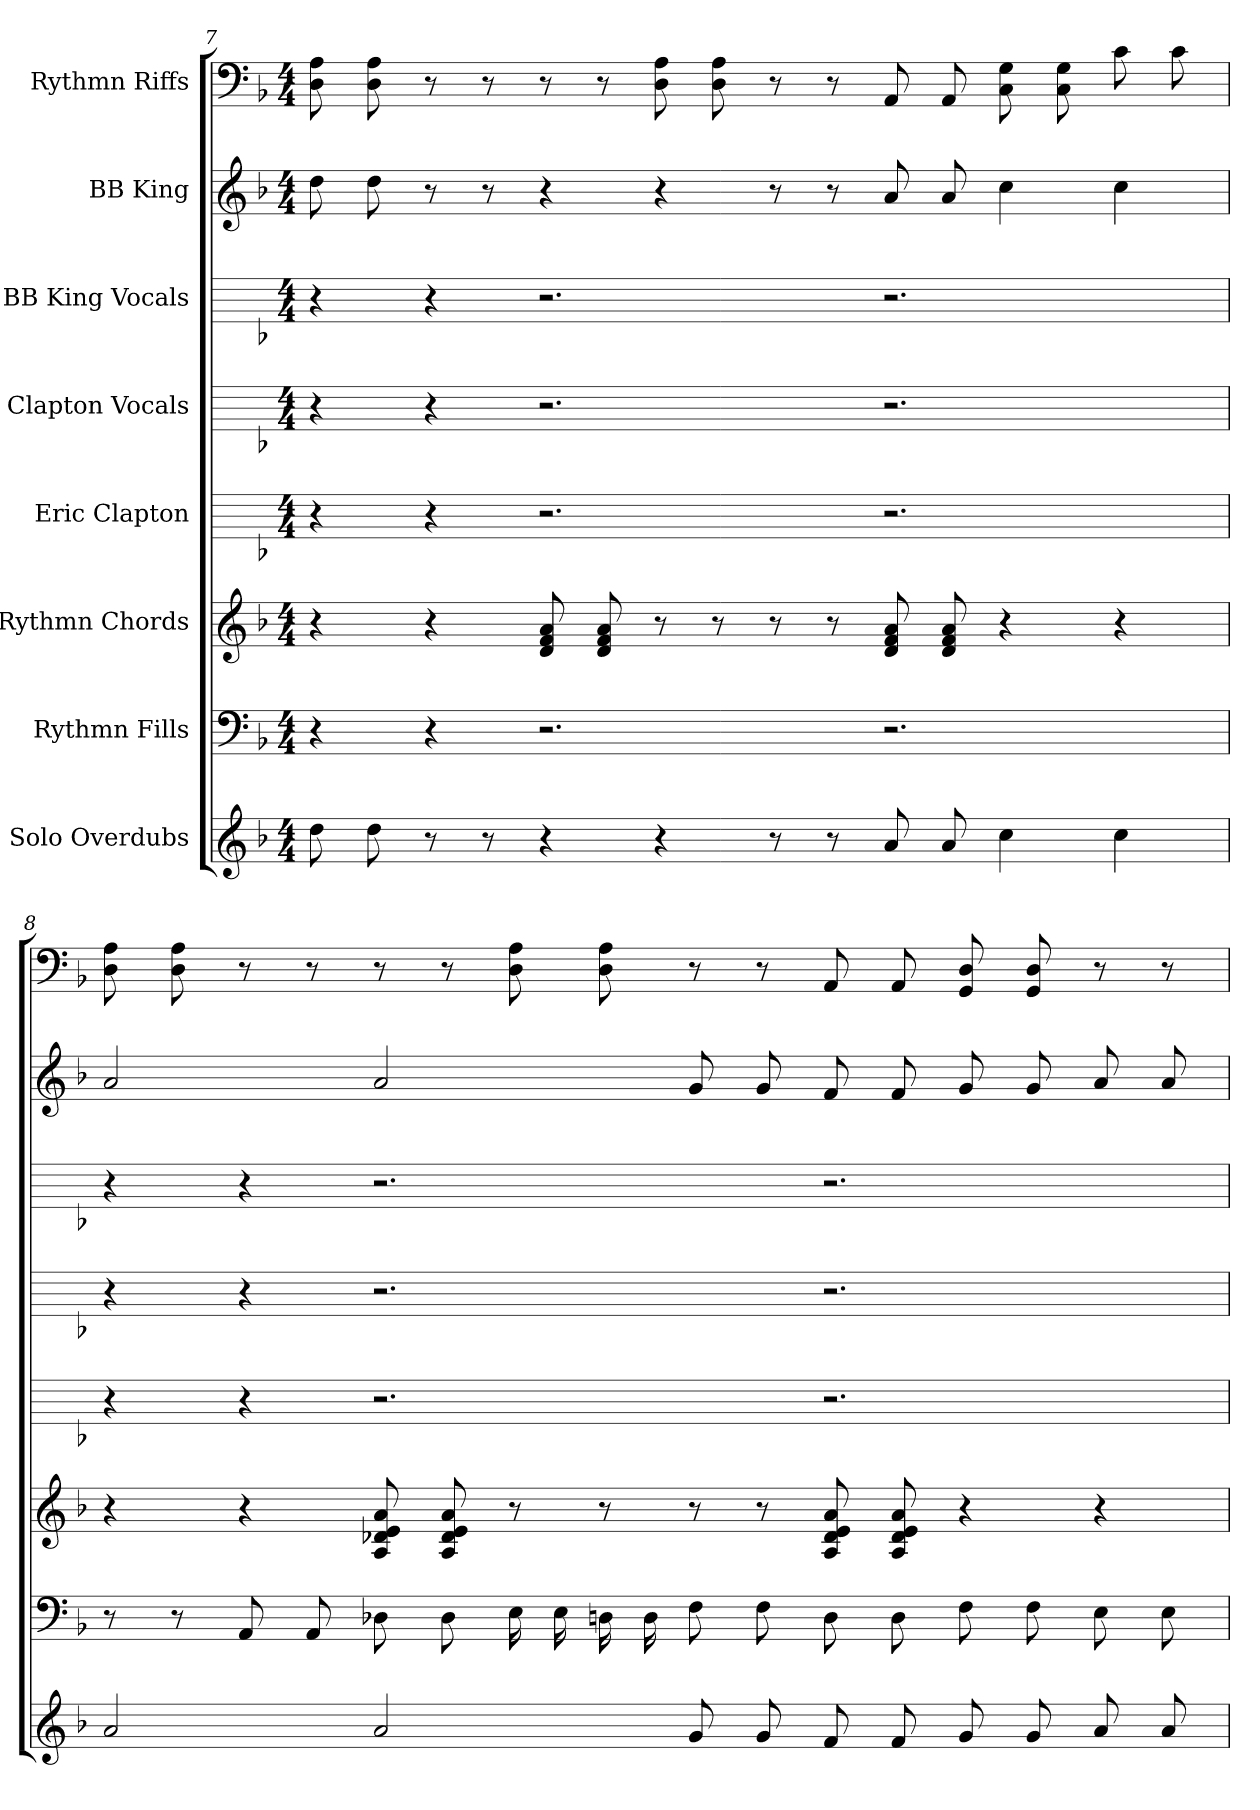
**kern	**kern	**kern	**kern	**kern	**kern	**kern	**kern
*part8	*part7	*part6	*part5	*part4	*part3	*part2	*part1
*staff8	*staff7	*staff6	*staff5	*staff4	*staff3	*staff2	*staff1
*I"Solo Overdubs	*I"Rythmn Fills	*I"Rythmn Chords	*I"Eric Clapton	*I"Clapton Vocals	*I"BB King Vocals	*I"BB King	*I"Rythmn Riffs
*	*	*	*	*	*	*	*
*k[b-]	*k[b-]	*k[b-]	*k[b-]	*k[b-]	*k[b-]	*k[b-]	*k[b-]
*M4/4	*M4/4	*M4/4	*M4/4	*M4/4	*M4/4	*M4/4	*M4/4
=7	=7	=7	=7	=7	=7	=7	=7
8dd	4r	4r	4r	4r	4r	8dd	8A 8D
8dd	.	.	.	.	.	8dd	8A 8D
8r	4r	4r	4r	4r	4r	8r	8r
8r	.	.	.	.	.	8r	8r
4r	2.r	8a 8f 8d	2.r	2.r	2.r	4r	8r
.	.	8a 8f 8d	.	.	.	.	8r
4r	.	8r	.	.	.	4r	8A 8D
.	.	8r	.	.	.	.	8A 8D
8r	.	8r	.	.	.	8r	8r
8r	.	8r	.	.	.	8r	8r
8a	2.r	8a 8f 8d	2.r	2.r	2.r	8a	8AA
8a	.	8a 8f 8d	.	.	.	8a	8AA
4cc	.	4r	.	.	.	4cc	8G 8C
.	.	.	.	.	.	.	8G 8C
4cc	.	4r	.	.	.	4cc	8c
.	.	.	.	.	.	.	8c
=8	=8	=8	=8	=8	=8	=8	=8
2a	8r	4r	4r	4r	4r	2a	8A 8D
.	8r	.	.	.	.	.	8A 8D
.	8AA	4r	4r	4r	4r	.	8r
.	8AA	.	.	.	.	.	8r
2a	8D-	8a 8e 8d- 8A	2.r	2.r	2.r	2a	8r
.	8D-	8a 8e 8d- 8A	.	.	.	.	8r
.	16E	8r	.	.	.	.	8A 8D
.	16E	.	.	.	.	.	.
.	16D	8r	.	.	.	.	8A 8D
.	16D	.	.	.	.	.	.
8g	8F	8r	.	.	.	8g	8r
8g	8F	8r	.	.	.	8g	8r
8f	8D	8a 8e 8d- 8A	2.r	2.r	2.r	8f	8AA
8f	8D	8a 8e 8d- 8A	.	.	.	8f	8AA
8g	8F	4r	.	.	.	8g	8D 8GG
8g	8F	.	.	.	.	8g	8D 8GG
8a	8E	4r	.	.	.	8a	8r
8a	8E	.	.	.	.	8a	8r
=	=	=	=	=	=	=	=
*-	*-	*-	*-	*-	*-	*-	*-
